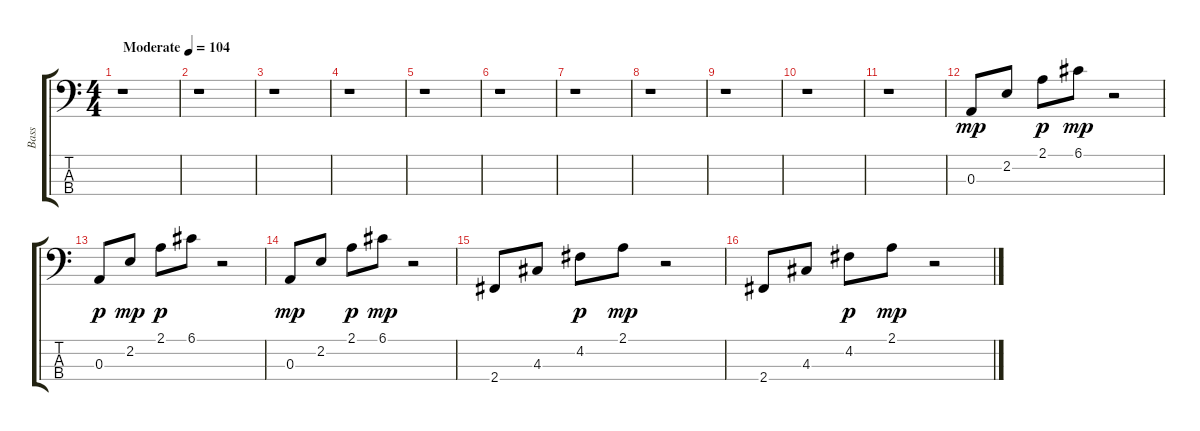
\track ("Bass" "Bass") {instrument electricbassfinger}
\staff {score tabs}
\tuning (G2 D2 A1 E1) {hide}
\ts (4 4)
\tempo (104 "Moderate")
\clef f4
\ks c
r.1{dy mp instrument electricbassfinger} |
r.1 |
r.1 |
r.1 |
r.1 |
r.1 |
r.1 |
r.1 |
r.1 |
r.1 |
r.1 |
0.3.8 2.2.8 2.1.8{dy p} 6.1.8{dy mp} r.2 |
0.3.8{dy p} 2.2.8{dy mp} 2.1.8{dy p} 6.1.8 r.2 |
0.3.8{dy mp} 2.2.8 2.1.8{dy p} 6.1.8{dy mp} r.2 |
2.4.8 4.3.8 4.2.8{dy p} 2.1.8{dy mp} r.2 |
2.4.8 4.3.8 4.2.8{dy p} 2.1.8{dy mp} r.2
